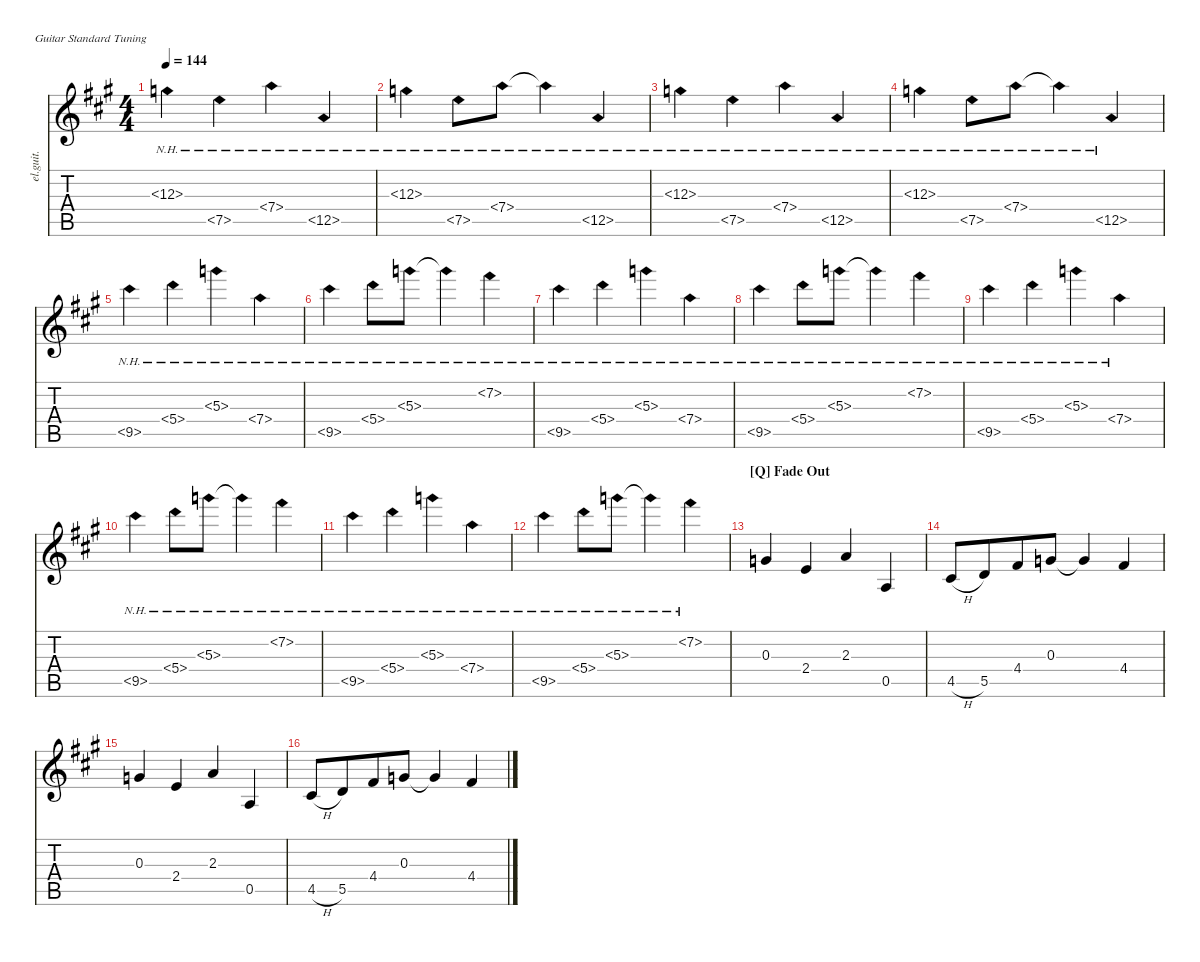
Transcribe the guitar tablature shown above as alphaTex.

\defaultSystemsLayout 4
\hideDynamics
\bracketExtendMode nobrackets
\track ("E.Guitar I (Left)" "el.guit.") {instrument distortionguitar}
\staff {score tabs}
\tuning (E4 B3 G3 D3 A2 E2)
\ts (4 4)
\tempo 144
\clef g2
\ks a
12.3{nh acc forcenatural}.4{dy mf beam Down} 7.5{nh acc forcenatural}.4{beam Down} 7.4{nh acc forcenatural}.4{beam Down} 12.5{nh acc forcenatural}.4{beam Up} |
12.3{nh acc forcenatural}.4{beam Down} 7.5{nh acc forcenatural}.8{beam Down} 7.4{nh acc forcenatural}.8{beam Down} 7.4{nh t acc forcenatural}.4{beam Down} 12.5{nh acc forcenatural}.4{beam Up} |
12.3{nh acc forcenatural}.4{beam Down} 7.5{nh acc forcenatural}.4{beam Down} 7.4{nh acc forcenatural}.4{beam Down} 12.5{nh acc forcenatural}.4{beam Up} |
12.3{nh acc forcenatural}.4{beam Down} 7.5{nh acc forcenatural}.8{beam Down} 7.4{nh acc forcenatural}.8{beam Down} 7.4{nh t acc forcenatural}.4{beam Down} 12.5{nh acc forcenatural}.4{beam Up} |
9.5{nh acc #}.4{beam Down} 5.4{nh acc forcenatural}.4{beam Down} 5.3{nh acc forcenatural}.4{beam Down} 7.4{nh acc forcenatural}.4{beam Down} |
9.5{nh acc #}.4{beam Down} 5.4{nh acc forcenatural}.8{beam Down} 5.3{nh acc forcenatural}.8{beam Down} 5.3{nh t acc forcenatural}.4{beam Down} 7.2{nh acc #}.4{beam Down} |
9.5{nh acc #}.4{beam Down} 5.4{nh acc forcenatural}.4{beam Down} 5.3{nh acc forcenatural}.4{beam Down} 7.4{nh acc forcenatural}.4{beam Down} |
9.5{nh acc #}.4{beam Down} 5.4{nh acc forcenatural}.8{beam Down} 5.3{nh acc forcenatural}.8{beam Down} 5.3{nh t acc forcenatural}.4{beam Down} 7.2{nh acc #}.4{beam Down} |
9.5{nh acc #}.4{beam Down} 5.4{nh acc forcenatural}.4{beam Down} 5.3{nh acc forcenatural}.4{beam Down} 7.4{nh acc forcenatural}.4{beam Down} |
9.5{nh acc #}.4{beam Down} 5.4{nh acc forcenatural}.8{beam Down} 5.3{nh acc forcenatural}.8{beam Down} 5.3{nh t acc forcenatural}.4{beam Down} 7.2{nh acc #}.4{beam Down} |
9.5{nh acc #}.4{beam Down} 5.4{nh acc forcenatural}.4{beam Down} 5.3{nh acc forcenatural}.4{beam Down} 7.4{nh acc forcenatural}.4{beam Down} |
9.5{nh acc #}.4{beam Down} 5.4{nh acc forcenatural}.8{beam Down} 5.3{nh acc forcenatural}.8{beam Down} 5.3{nh t acc forcenatural}.4{beam Down} 7.2{nh acc #}.4{beam Down} |
\section ("Q" "Fade Out")
0.3{acc forcenatural}.4{beam Up} 2.4{acc forcenatural}.4{beam Up} 2.3{acc forcenatural}.4{beam Up} 0.5{acc forcenatural}.4{beam Up} |
4.5{h acc #}.8{beam Up} 5.5{acc forcenatural}.8{beam Up beam merge} 4.4{acc #}.8{beam Up} 0.3{acc forcenatural}.8{beam Up} 0.3{t acc forcenatural}.4{beam Up} 4.4{acc #}.4{beam Up} |
0.3{acc forcenatural}.4{beam Up} 2.4{acc forcenatural}.4{beam Up} 2.3{acc forcenatural}.4{beam Up} 0.5{acc forcenatural}.4{beam Up} |
4.5{h acc #}.8{beam Up} 5.5{acc forcenatural}.8{beam Up beam merge} 4.4{acc #}.8{beam Up} 0.3{acc forcenatural}.8{beam Up} 0.3{t acc forcenatural}.4{beam Up} 4.4{acc #}.4{beam Up}
